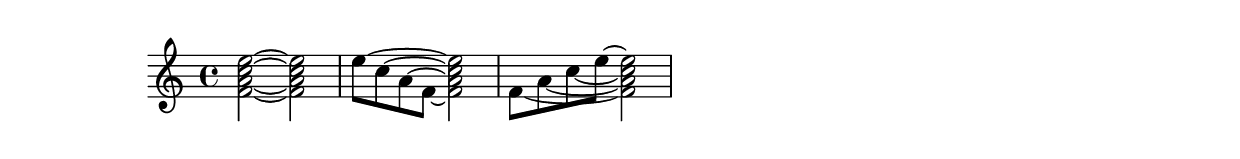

\header {

  texidoc = "Advanced tie chord formatting also works with arpegiated
ties.  Due to arpeggios, tie directions may be changed relative to the
unarpegiated case."

  
}

\version "2.10.0"


\layout { ragged-right = ##t }
\new Staff \relative c'' {
  <e c a f>2~ <e c a f> |
  \set tieWaitForNote = ##t
  e8~ c~ a~ f~ <e' c a f>2 |
  f,8~ a~ c~ e~ <f, a c e>2 |
}

